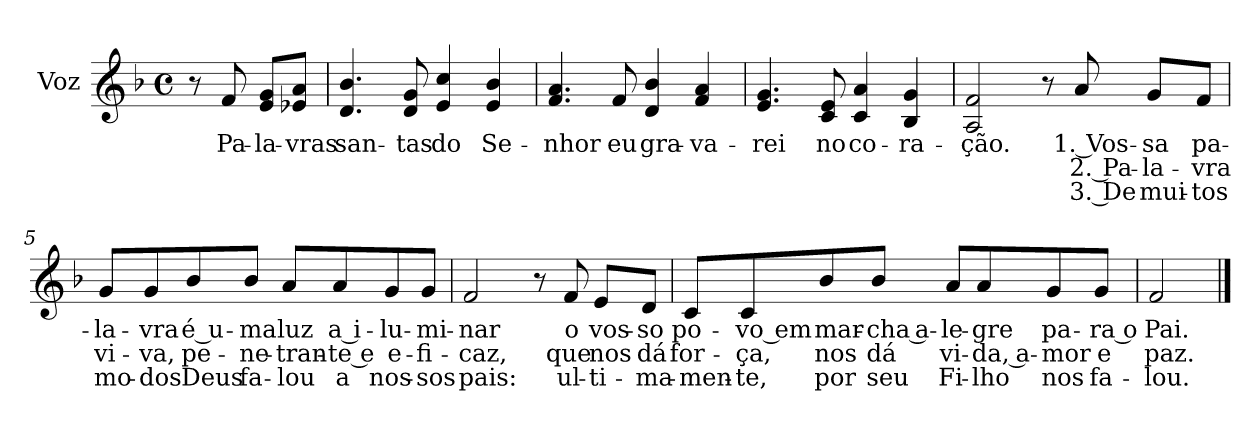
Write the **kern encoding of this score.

**kern	**text	**text	**text
*part1	*part1	*part1	*part1
*staff1	*staff1	*staff1	*staff1
*I"Voz	*	*	*
*I'Vo.	*	*	*
*clefG2	*	*	*
*k[b-]	*	*	*
*M4/4	*	*	*
*met(c)	*	*	*
*MM80	*	*	*
=	=	=	=
8r	.	.	.
!	!LO:LY:b	!	!
8f/	Pa-	.	.
!	!LO:LY:b	!	!
8e/ 8g/L	-la-	.	.
!	!LO:LY:b	!	!
8e-X/ 8a/J	-vras	.	.
=1	=1	=1	=1
!	!LO:LY:b	!	!
4.d/ 4.b-/	san-	.	.
!	!LO:LY:b	!	!
8d/ 8g/	-tas	.	.
!	!LO:LY:b	!	!
4e/ 4cc/	do	.	.
!	!LO:LY:b	!	!
4e/ 4b-/	Se-	.	.
=2	=2	=2	=2
!	!LO:LY:b	!	!
4.f/ 4.a/	-nhor	.	.
!	!LO:LY:b	!	!
8f/	eu	.	.
!	!LO:LY:b	!	!
4d/ 4b-/	gra-	.	.
!	!LO:LY:b	!	!
4f/ 4a/	-va-	.	.
!!LO:LB:g=z
=3	=3	=3	=3
!	!LO:LY:b	!	!
4.e/ 4.g/	-rei	.	.
!	!LO:LY:b	!	!
8c/ 8e/	no	.	.
!	!LO:LY:b	!	!
4c/ 4a/	co-	.	.
!	!LO:LY:b	!	!
4B-/ 4g/	-ra-	.	.
=4	=4	=4	=4
!	!LO:LY:b	!	!
2A/ 2f/	-ção.	.	.
8r	.	.	.
!	!LO:LY:b	!LO:LY:b	!LO:LY:b
8a/	1. Vos-	2. Pa-	3. De
!	!LO:LY:b	!LO:LY:b	!LO:LY:b
8g/L	-sa	-la-	mui-
!	!LO:LY:b	!LO:LY:b	!LO:LY:b
8f/J	pa-	-vra	-tos
=5	=5	=5	=5
!	!LO:LY:b	!LO:LY:b	!LO:LY:b
8g/L	-la-	vi-	mo-
!	!LO:LY:b	!LO:LY:b	!LO:LY:b
8g/	-vra	-va,	-dos
!	!LO:LY:b	!LO:LY:b	!LO:LY:b
8b-/	é u-	pe-	Deus
!	!LO:LY:b	!LO:LY:b	!LO:LY:b
8b-/J	-ma	-ne-	fa-
!	!LO:LY:b	!LO:LY:b	!LO:LY:b
8a/L	luz	-tran-	lou
!	!LO:LY:b	!LO:LY:b	!LO:LY:b
8a/	a i-	-te e	a
!	!LO:LY:b	!LO:LY:b	!LO:LY:b
8g/	-lu-	e-	nos-
!	!LO:LY:b	!LO:LY:b	!LO:LY:b
8g/J	-mi-	-fi-	-sos
!!LO:LB:g=z
=6	=6	=6	=6
!	!LO:LY:b	!LO:LY:b	!LO:LY:b
2f/	-nar	-caz,	pais:
8r	.	.	.
!	!LO:LY:b	!LO:LY:b	!LO:LY:b
8f/	o	que	ul-
!	!LO:LY:b	!LO:LY:b	!LO:LY:b
8e/L	vos-	nos	-ti-
!	!LO:LY:b	!LO:LY:b	!LO:LY:b
8d/J	-so	dá	-ma-
=7	=7	=7	=7
!	!LO:LY:b	!LO:LY:b	!LO:LY:b
8c/L	po-	for-	-men-
!	!LO:LY:b	!LO:LY:b	!LO:LY:b
8c/	-vo em	-ça,	-te,
!	!LO:LY:b	!LO:LY:b	!LO:LY:b
8b-/	mar-	nos	por
!	!LO:LY:b	!LO:LY:b	!LO:LY:b
8b-/J	-cha a-	dá	seu
!	!LO:LY:b	!LO:LY:b	!LO:LY:b
8a/L	-le-	vi-	Fi-
!	!LO:LY:b	!LO:LY:b	!LO:LY:b
8a/	-gre	-da, a-	-lho
!	!LO:LY:b	!LO:LY:b	!LO:LY:b
8g/	pa-	-mor	nos
!	!LO:LY:b	!LO:LY:b	!LO:LY:b
8g/J	-ra o	e	fa-
=8	=8	=8	=8
!	!LO:LY:b	!LO:LY:b	!LO:LY:b
2f/	Pai.	paz.	-lou.
==	==	==	==
*-	*-	*-	*-
